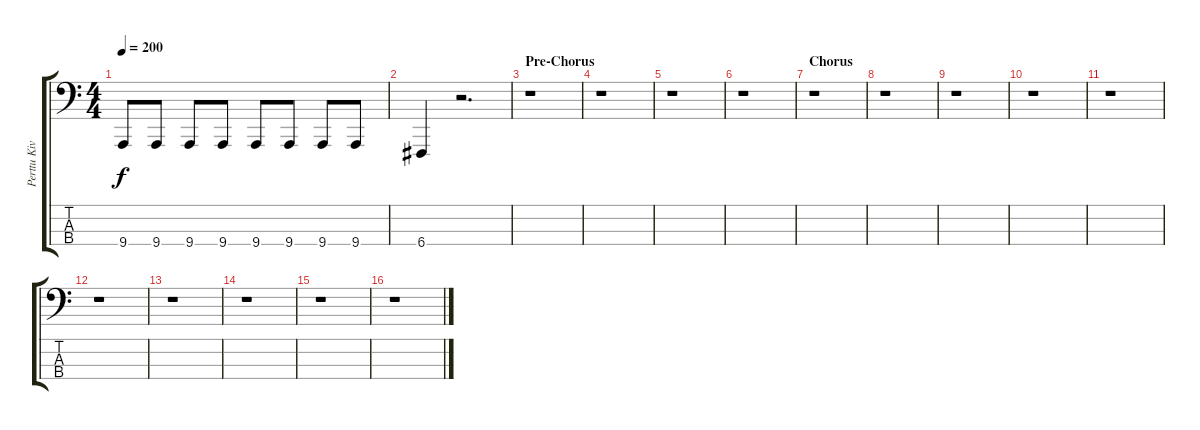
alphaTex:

\track ("Perttu Kivilaakso 2" "Perttu Kiv") {instrument pizzicatostrings}
\staff {score tabs}
\tuning (G2 D2 G1 C1) {hide}
\ts (4 4)
\tempo 200
\clef f4
\ks c
9.4.8{dy f} 9.4.8 9.4.8 9.4.8 9.4.8 9.4.8 9.4.8 9.4.8 |
6.4.4 r.2{d} |
\section ("" "Pre-Chorus")
r.1 |
r.1 |
r.1 |
r.1 |
\section ("" "Chorus")
r.1 |
r.1 |
r.1 |
r.1 |
r.1 |
r.1 |
r.1 |
r.1 |
r.1 |
r.1
